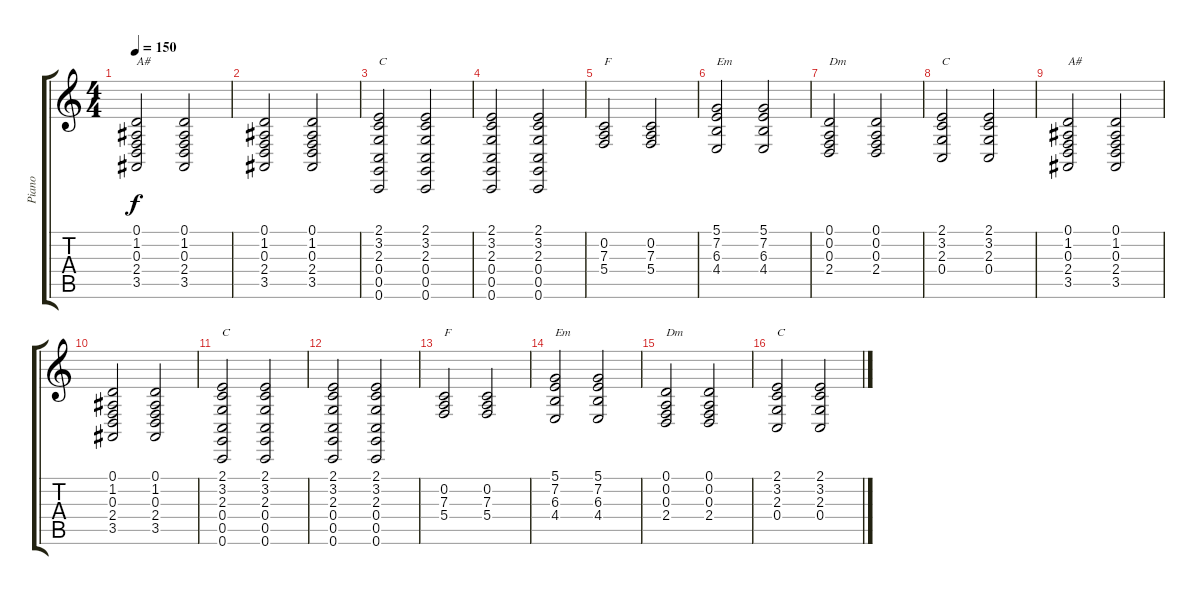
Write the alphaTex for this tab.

\track ("Piano" "Piano") {instrument brightacousticpiano}
\staff {score tabs}
\tuning (D4 A3 F3 C3 G2 C2) {hide}
\ts (4 4)
\tempo 150
\clef g2
\ks c
(0.1 1.2 0.3 2.4 3.5).2{txt "A#" dy f} (0.1 1.2 0.3 2.4 3.5).2 |
(0.1 1.2 0.3 2.4 3.5).2 (0.1 1.2 0.3 2.4 3.5).2 |
(2.1 3.2 2.3 0.4 0.5 0.6).2{txt "C"} (2.1 3.2 2.3 0.4 0.5 0.6).2 |
(2.1 3.2 2.3 0.4 0.5 0.6).2 (2.1 3.2 2.3 0.4 0.5 0.6).2 |
(0.2 7.3 5.4).2{txt "F"} (0.2 7.3 5.4).2 |
(5.1 7.2 6.3 4.4).2{txt "Em"} (5.1 7.2 6.3 4.4).2 |
(0.1 0.2 0.3 2.4).2{txt "Dm"} (0.1 0.2 0.3 2.4).2 |
(2.1 3.2 2.3 0.4).2{txt "C"} (2.1 3.2 2.3 0.4).2 |
(0.1 1.2 0.3 2.4 3.5).2{txt "A#"} (0.1 1.2 0.3 2.4 3.5).2 |
(0.1 1.2 0.3 2.4 3.5).2 (0.1 1.2 0.3 2.4 3.5).2 |
(2.1 3.2 2.3 0.4 0.5 0.6).2{txt "C"} (2.1 3.2 2.3 0.4 0.5 0.6).2 |
(2.1 3.2 2.3 0.4 0.5 0.6).2 (2.1 3.2 2.3 0.4 0.5 0.6).2 |
(0.2 7.3 5.4).2{txt "F"} (0.2 7.3 5.4).2 |
(5.1 7.2 6.3 4.4).2{txt "Em"} (5.1 7.2 6.3 4.4).2 |
(0.1 0.2 0.3 2.4).2{txt "Dm"} (0.1 0.2 0.3 2.4).2 |
(2.1 3.2 2.3 0.4).2{txt "C"} (2.1 3.2 2.3 0.4).2
